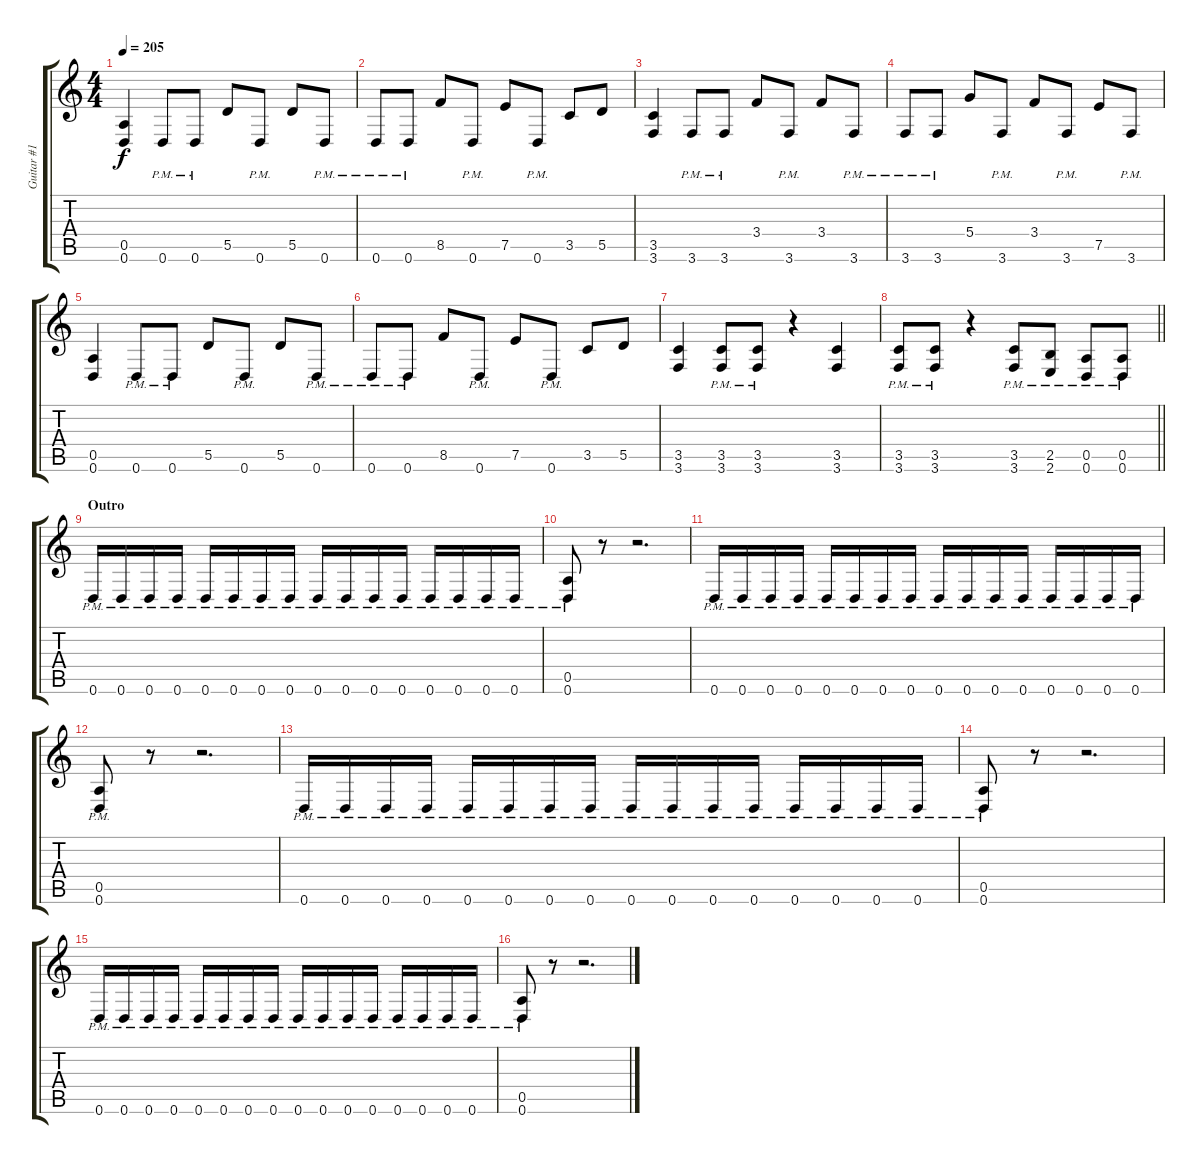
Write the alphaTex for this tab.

\track ("Guitar #1" "Guitar #1") {instrument overdrivenguitar}
\staff {score tabs}
\tuning (E4 B3 G3 D3 A2 D2) {hide}
\ts (4 4)
\tempo 205
\clef g2
\ks c
(0.5 0.6).4{dy f} 0.6{pm}.8 0.6{pm}.8 5.5.8 0.6{pm}.8 5.5.8 0.6{pm}.8 |
0.6{pm}.8 0.6{pm}.8 8.5.8 0.6{pm}.8 7.5.8 0.6{pm}.8 3.5.8 5.5.8 |
(3.5 3.6).4 3.6{pm}.8 3.6{pm}.8 3.4.8 3.6{pm}.8 3.4.8 3.6{pm}.8 |
3.6{pm}.8 3.6{pm}.8 5.4.8 3.6{pm}.8 3.4.8 3.6{pm}.8 7.5.8 3.6{pm}.8 |
(0.5 0.6).4 0.6{pm}.8 0.6{pm}.8 5.5.8 0.6{pm}.8 5.5.8 0.6{pm}.8 |
0.6{pm}.8 0.6{pm}.8 8.5.8 0.6{pm}.8 7.5.8 0.6{pm}.8 3.5.8 5.5.8 |
(3.5 3.6).4 (3.5{pm} 3.6{pm}).8 (3.5{pm} 3.6{pm}).8 r.4 (3.5 3.6).4 |
\barLineRight lightlight
(3.5{pm} 3.6{pm}).8 (3.5{pm} 3.6{pm}).8 r.4 (3.5{pm} 3.6{pm}).8 (2.5{pm} 2.6{pm}).8 (0.5{pm} 0.6{pm}).8 (0.5{pm} 0.6{pm}).8 |
\section ("" "Outro")
0.6{pm}.16 0.6{pm}.16 0.6{pm}.16 0.6{pm}.16 0.6{pm}.16 0.6{pm}.16 0.6{pm}.16 0.6{pm}.16 0.6{pm}.16 0.6{pm}.16 0.6{pm}.16 0.6{pm}.16 0.6{pm}.16 0.6{pm}.16 0.6{pm}.16 0.6{pm}.16 |
(0.5{pm} 0.6{pm}).8 r.8 r.2{d} |
0.6{pm}.16 0.6{pm}.16 0.6{pm}.16 0.6{pm}.16 0.6{pm}.16 0.6{pm}.16 0.6{pm}.16 0.6{pm}.16 0.6{pm}.16 0.6{pm}.16 0.6{pm}.16 0.6{pm}.16 0.6{pm}.16 0.6{pm}.16 0.6{pm}.16 0.6{pm}.16 |
(0.5{pm} 0.6{pm}).8 r.8 r.2{d} |
0.6{pm}.16 0.6{pm}.16 0.6{pm}.16 0.6{pm}.16 0.6{pm}.16 0.6{pm}.16 0.6{pm}.16 0.6{pm}.16 0.6{pm}.16 0.6{pm}.16 0.6{pm}.16 0.6{pm}.16 0.6{pm}.16 0.6{pm}.16 0.6{pm}.16 0.6{pm}.16 |
(0.5{pm} 0.6{pm}).8 r.8 r.2{d} |
0.6{pm}.16 0.6{pm}.16 0.6{pm}.16 0.6{pm}.16 0.6{pm}.16 0.6{pm}.16 0.6{pm}.16 0.6{pm}.16 0.6{pm}.16 0.6{pm}.16 0.6{pm}.16 0.6{pm}.16 0.6{pm}.16 0.6{pm}.16 0.6{pm}.16 0.6{pm}.16 |
(0.5{pm} 0.6{pm}).8 r.8 r.2{d}
